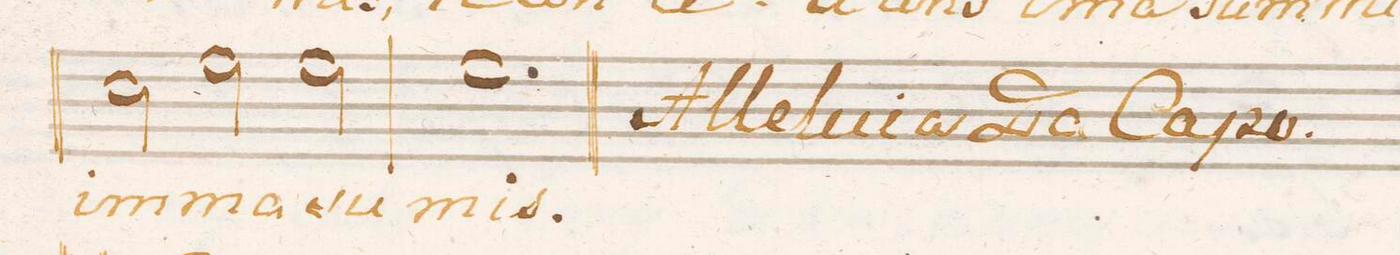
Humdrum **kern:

**kern	**text
*I"Tenore.	*
*clefC4	*
*k[]	*
*M3/2	*
2B\	im-
2d\	-ma
2d\	su-
=40	=40
1.d	-mis.
==	==
*-	*-
